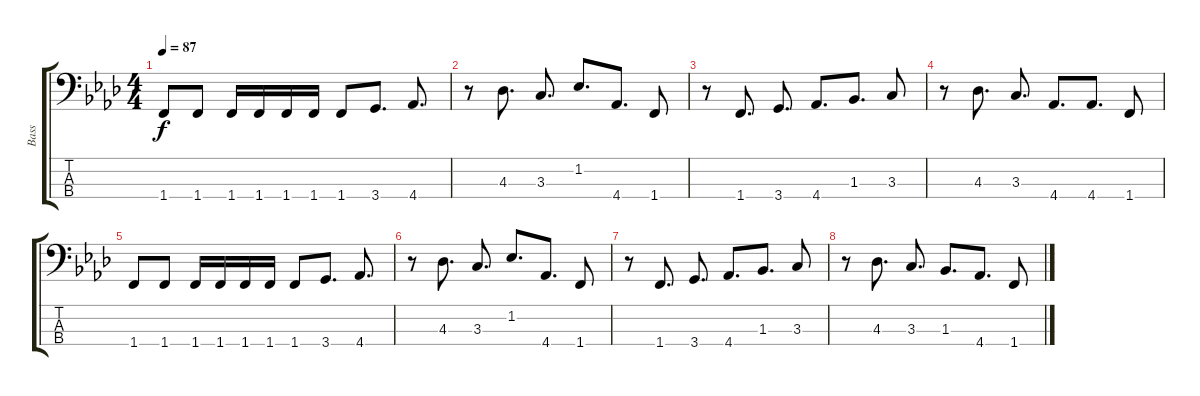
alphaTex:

\track ("Bass" "Bass") {instrument electricbassfinger}
\staff {score tabs}
\tuning (G2 D2 A1 E1) {hide}
\ts (4 4)
\tempo 87
\clef f4
\ks fminor
1.4.8{dy f} 1.4.8 1.4.16 1.4.16 1.4.16 1.4.16 1.4.8 3.4.8{d} 4.4.8{d} |
r.8 4.3.8{d} 3.3.8{d} 1.2.8{d} 4.4.8{d} 1.4.8 |
r.8 1.4.8{d} 3.4.8{d} 4.4.8{d} 1.3.8{d} 3.3.8 |
r.8 4.3.8{d} 3.3.8{d} 4.4.8{d} 4.4.8{d} 1.4.8 |
1.4.8 1.4.8 1.4.16 1.4.16 1.4.16 1.4.16 1.4.8 3.4.8{d} 4.4.8{d} |
r.8 4.3.8{d} 3.3.8{d} 1.2.8{d} 4.4.8{d} 1.4.8 |
r.8 1.4.8{d} 3.4.8{d} 4.4.8{d} 1.3.8{d} 3.3.8 |
r.8 4.3.8{d} 3.3.8{d} 1.3.8{d} 4.4.8{d} 1.4.8
